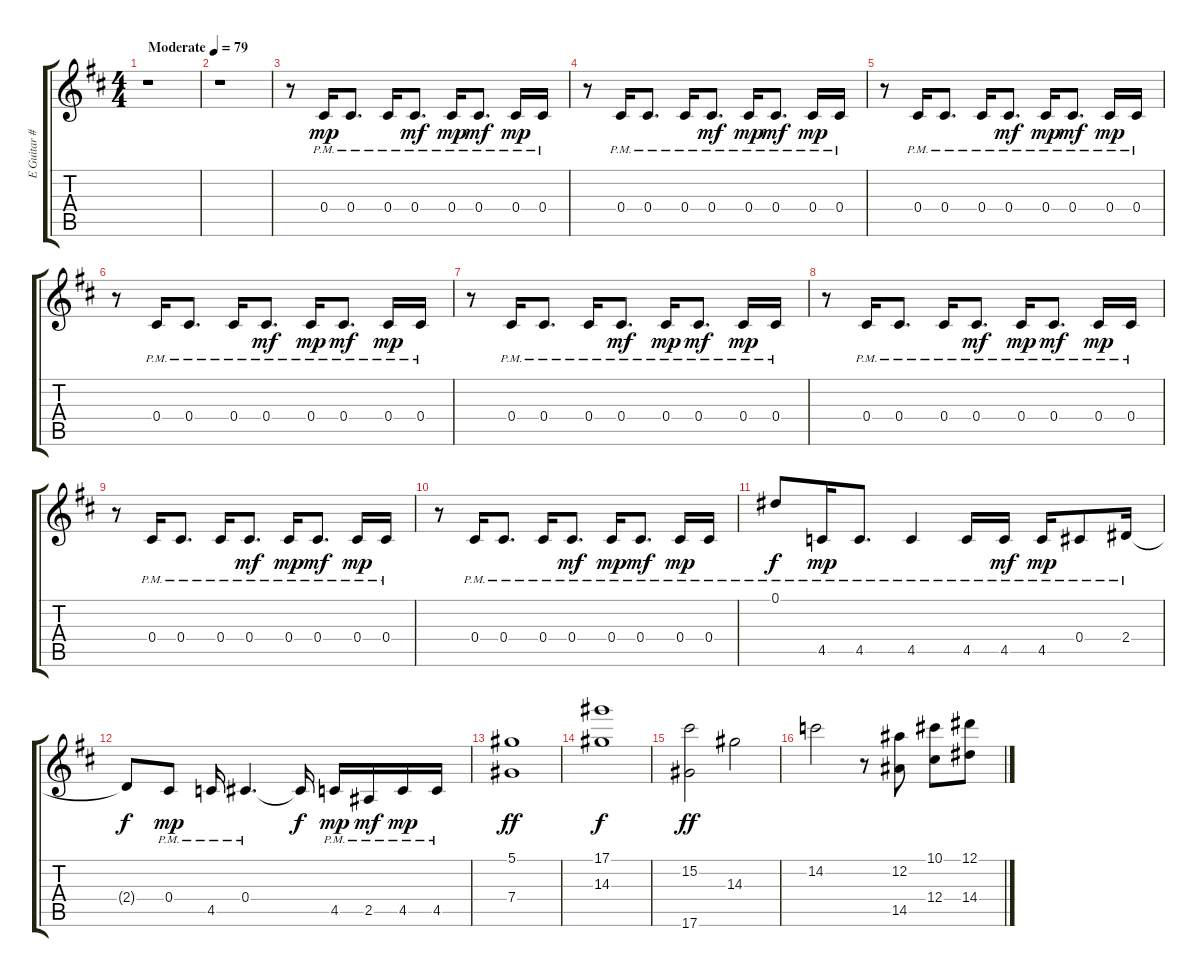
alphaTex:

\track ("E Guitar #2" "E Guitar #") {instrument overdrivenguitar}
\staff {score tabs}
\tuning (Eb4 Bb3 Gb3 Db3 Ab2 Eb2) {hide}
\ts (4 4)
\tempo (79 "Moderate")
\clef g2
\ks d
r.1{dy mp instrument overdrivenguitar} |
r.1 |
r.8 0.4{pm}.16 0.4{pm}.8{d} 0.4{pm}.16 0.4{pm}.8{d dy mf} 0.4{pm}.16{dy mp} 0.4{pm}.8{d dy mf} 0.4{pm}.16{dy mp} 0.4{pm}.16 |
r.8 0.4{pm}.16 0.4{pm}.8{d} 0.4{pm}.16 0.4{pm}.8{d dy mf} 0.4{pm}.16{dy mp} 0.4{pm}.8{d dy mf} 0.4{pm}.16{dy mp} 0.4{pm}.16 |
r.8 0.4{pm}.16 0.4{pm}.8{d} 0.4{pm}.16 0.4{pm}.8{d dy mf} 0.4{pm}.16{dy mp} 0.4{pm}.8{d dy mf} 0.4{pm}.16{dy mp} 0.4{pm}.16 |
r.8 0.4{pm}.16 0.4{pm}.8{d} 0.4{pm}.16 0.4{pm}.8{d dy mf} 0.4{pm}.16{dy mp} 0.4{pm}.8{d dy mf} 0.4{pm}.16{dy mp} 0.4{pm}.16 |
r.8 0.4{pm}.16 0.4{pm}.8{d} 0.4{pm}.16 0.4{pm}.8{d dy mf} 0.4{pm}.16{dy mp} 0.4{pm}.8{d dy mf} 0.4{pm}.16{dy mp} 0.4{pm}.16 |
r.8 0.4{pm}.16 0.4{pm}.8{d} 0.4{pm}.16 0.4{pm}.8{d dy mf} 0.4{pm}.16{dy mp} 0.4{pm}.8{d dy mf} 0.4{pm}.16{dy mp} 0.4{pm}.16 |
r.8 0.4{pm}.16 0.4{pm}.8{d} 0.4{pm}.16 0.4{pm}.8{d dy mf} 0.4{pm}.16{dy mp} 0.4{pm}.8{d dy mf} 0.4{pm}.16{dy mp} 0.4{pm}.16 |
r.8 0.4{pm}.16 0.4{pm}.8{d} 0.4{pm}.16 0.4{pm}.8{d dy mf} 0.4{pm}.16{dy mp} 0.4{pm}.8{d dy mf} 0.4{pm}.16{dy mp} 0.4{pm}.16 |
0.1{pm}.8{dy f} 4.5{pm}.16{dy mp} 4.5{pm}.8{d} 4.5{pm}.4 4.5{pm}.16 4.5{pm}.16{dy mf} 4.5{pm}.16{dy mp} 0.4{pm}.8 2.4{pm}.16 |
2.4{t}.8{dy f} 0.4{pm}.8{dy mp} 4.5{pm}.16 0.4{pm}.4{d} 0.4{t}.16{dy f} 4.5{pm}.16{dy mp} 2.5{pm}.16{dy mf} 4.5{pm}.16{dy mp} 4.5{pm}.16 |
(5.1 7.4).1{dy ff} |
(17.1 14.3).1{dy f} |
(15.2 17.6).2{dy ff} 14.3.2 |
14.2.2 r.8 (12.2 14.5).8 (10.1 12.4).8 (12.1 14.4).8
